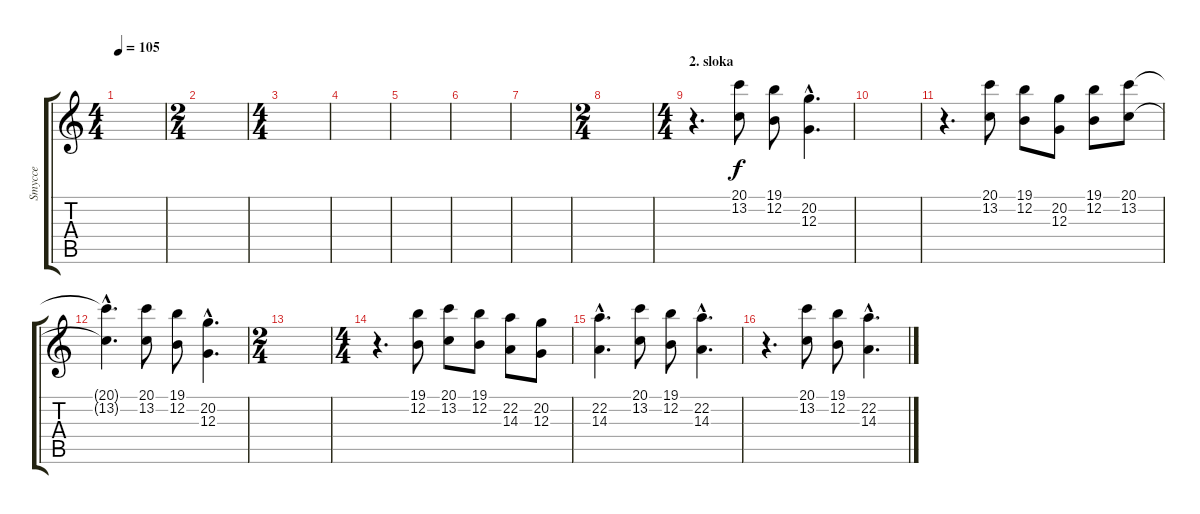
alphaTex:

\track ("Smycce" "Smycce") {instrument stringensemble1}
\staff {score tabs}
\tuning (E4 B3 G3 D3 A2 E2) {hide}
\ts (4 4)
\tempo 105
\clef g2
\ks c
|
\ts (2 4)
|
\ts (4 4)
|
|
|
|
|
\ts (2 4)
|
\ts (4 4)
\section ("" "2. sloka")
r.4{d} (20.1 13.2).8 (19.1 12.2).8 (20.2{hac} 12.3{hac}).4{d} |
|
r.4{d} (20.1 13.2).8 (19.1 12.2).8 (20.2 12.3).8 (19.1 12.2).8 (20.1 13.2).8 |
(20.1{hac t} 13.2{hac t}).4{d} (20.1 13.2).8 (19.1 12.2).8 (20.2{hac} 12.3{hac}).4{d} |
\ts (2 4)
|
\ts (4 4)
r.4{d} (19.1 12.2).8 (20.1 13.2).8 (19.1 12.2).8 (22.2 14.3).8 (20.2 12.3).8 |
(22.2{hac} 14.3{hac}).4{d} (20.1 13.2).8 (19.1 12.2).8 (22.2{hac} 14.3{hac}).4{d} |
r.4{d} (20.1 13.2).8 (19.1 12.2).8 (22.2{hac} 14.3{hac}).4{d}
